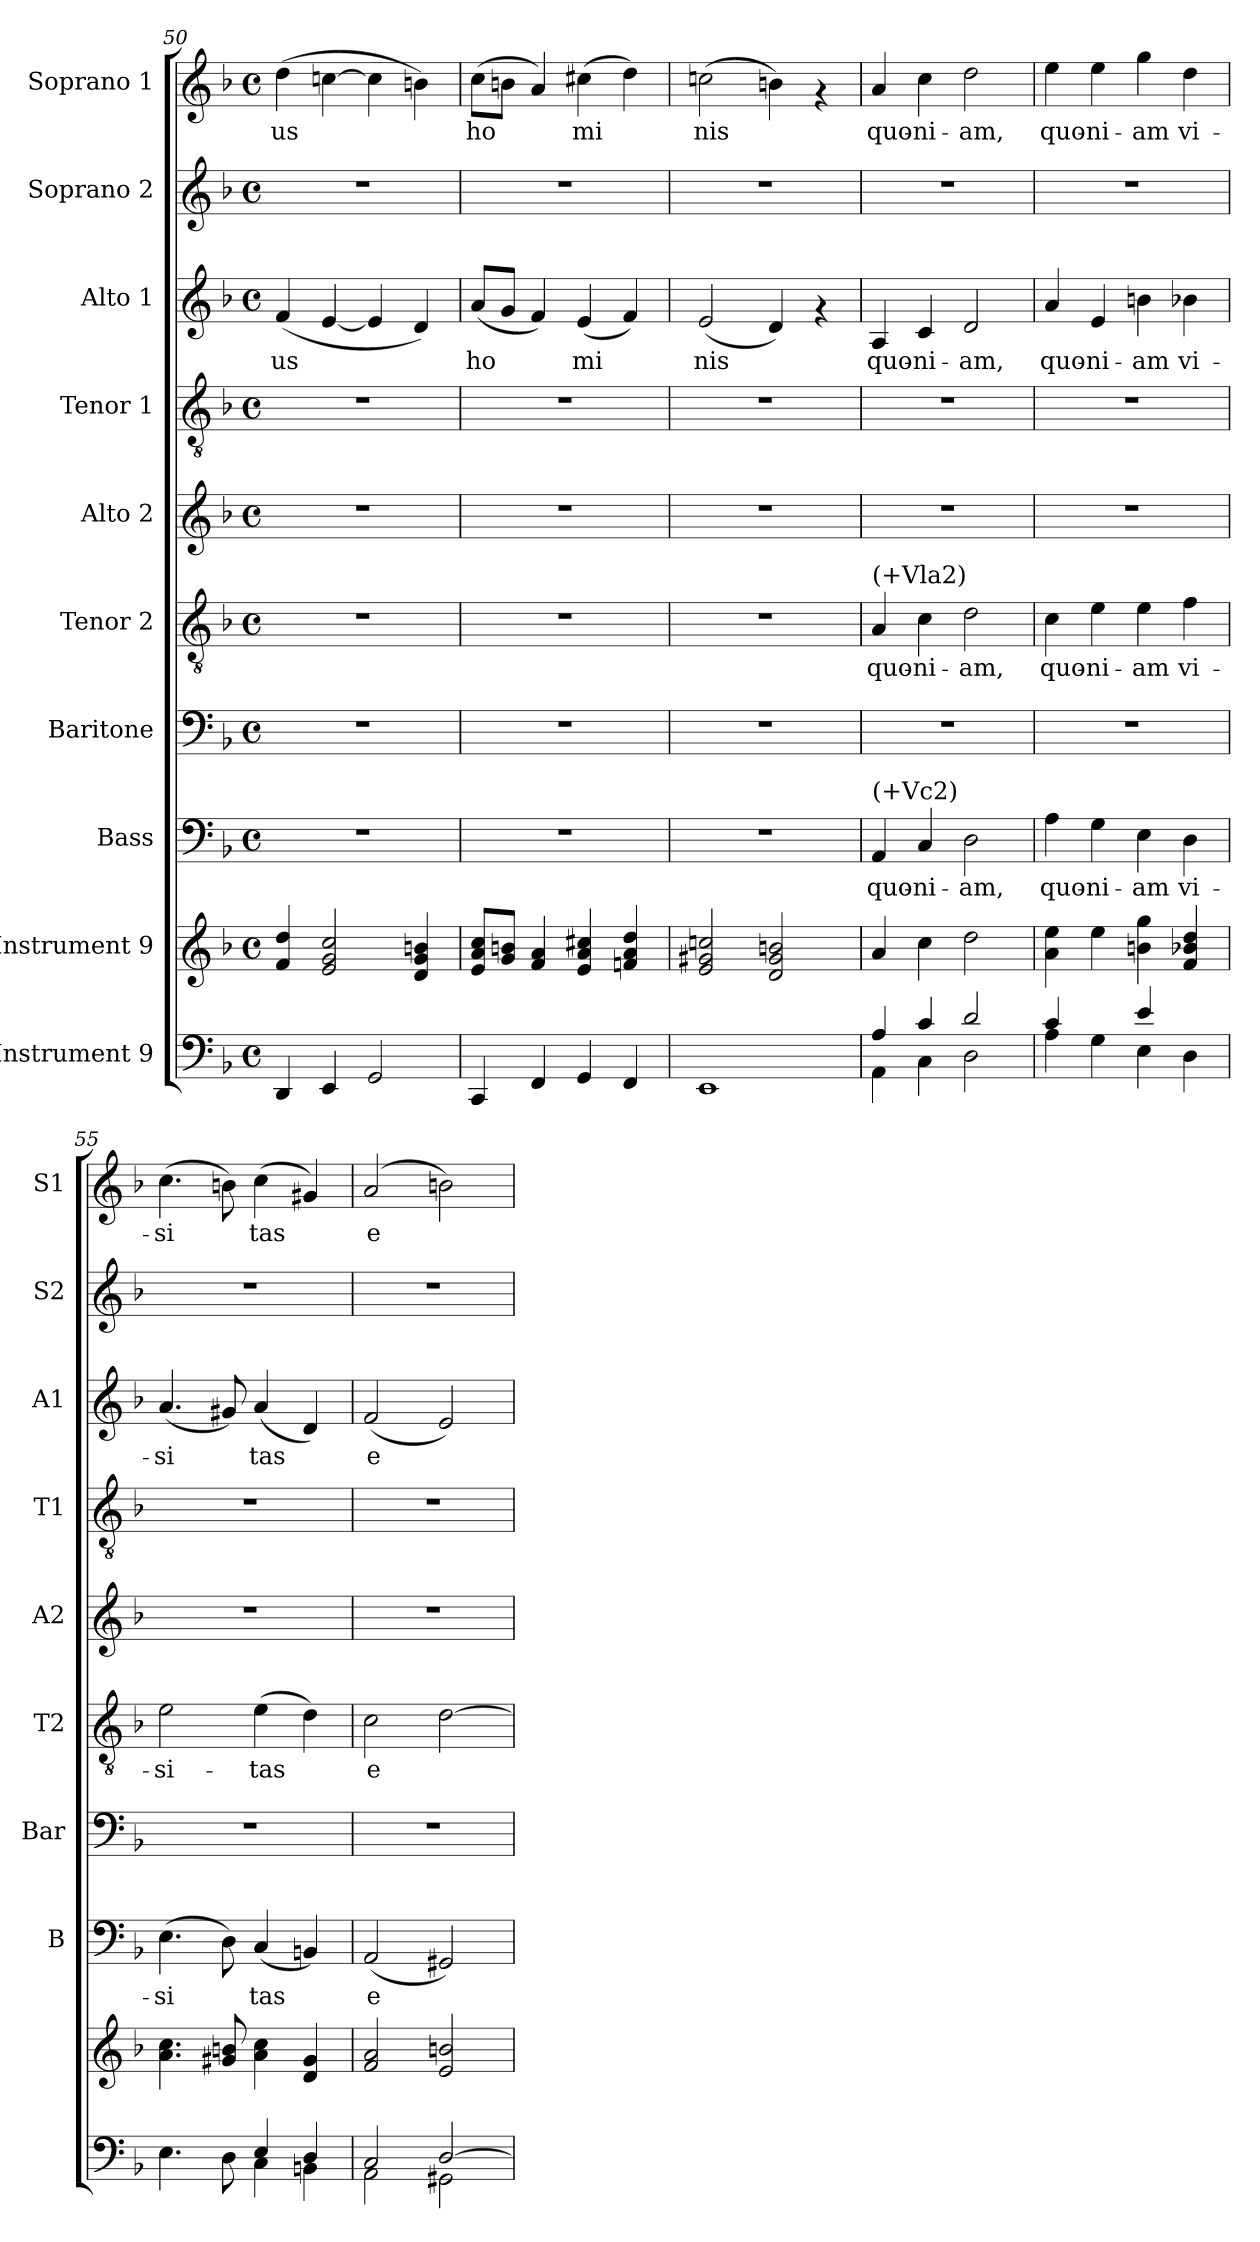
**kern	**kern	**kern	**text	**kern	**kern	**text	**kern	**kern	**kern	**text	**kern	**kern	**text
*part10	*part9	*part8	*part8	*part7	*part6	*part6	*part5	*part4	*part3	*part3	*part2	*part1	*part1
*staff10	*staff9	*staff8	*staff8	*staff7	*staff6	*staff6	*staff5	*staff4	*staff3	*staff3	*staff2	*staff1	*staff1
*I"Instrument 9	*I"Instrument 9	*I"Bass	*	*I"Baritone	*I"Tenor 2	*	*I"Alto 2	*I"Tenor 1	*I"Alto 1	*	*I"Soprano 2	*I"Soprano 1	*
*	*	*I'B	*	*I'Bar	*I'T2	*	*I'A2	*I'T1	*I'A1	*	*I'S2	*I'S1	*
*clefF4	*clefG2	*clefF4	*	*clefF4	*clefGv2	*	*clefG2	*clefGv2	*clefG2	*	*clefG2	*clefG2	*
*	*	*ITrd-3c-5	*	*ITrd-3c-5	*ITrd-3c-5	*	*ITrd-3c-5	*ITrd-3c-5	*ITrd-3c-5	*	*ITrd-3c-5	*ITrd-3c-5	*
*k[b-]	*k[b-]	*k[b-e-]	*	*k[b-e-]	*k[b-e-]	*	*k[b-e-]	*k[b-e-]	*k[b-e-]	*	*k[b-e-]	*k[b-e-]	*
*F:	*F:	*B-:	*	*B-:	*B-:	*	*B-:	*B-:	*B-:	*	*B-:	*B-:	*
*M4/4	*M4/4	*M4/4	*	*M4/4	*M4/4	*	*M4/4	*M4/4	*M4/4	*	*M4/4	*M4/4	*
*met(c)	*met(c)	*met(c)	*	*met(c)	*met(c)	*	*met(c)	*met(c)	*met(c)	*	*met(c)	*met(c)	*
=50	=50	=50	=50	=50	=50	=50	=50	=50	=50	=50	=50	=50	=50
!	!	!	!	!	!	!	!	!	!	!LO:LY:b	!	!	!LO:LY:b
4DD/	4f/ 4dd/	1r	.	1r	1r	.	1r	1r	(<4b-/	-us	1r	(>4gg\	-us
!	!	!	!	!	!	!	!	!	!	!LO:LY:b	!	!	!LO:LY:b
4EE/	2g/ 2e/ 2cc/	.	.	.	.	.	.	.	[<4a/	.	.	[>4ffn\	.
!	!	!	!	!	!	!	!	!	!	!LO:LY:b	!	!	!LO:LY:b
2GG/	.	.	.	.	.	.	.	.	4a/]	.	.	4ff\]	.
!	!	!	!	!	!	!	!	!	!	!LO:LY:b	!	!	!LO:LY:b
.	4bn/ 4g/ 4d/	.	.	.	.	.	.	.	4g/)	.	.	4een\)	.
=51	=51	=51	=51	=51	=51	=51	=51	=51	=51	=51	=51	=51	=51
!	!	!	!	!	!	!	!	!	!	!LO:LY:b	!	!	!LO:LY:b
4CC/	8cc/ 8a/ 8e/L	1r	.	1r	1r	.	1r	1r	(<8dd/L	ho-	1r	(>8ff\L	ho-
!	!	!	!	!	!	!	!	!	!	!LO:LY:b	!	!	!LO:LY:b
.	8g/ 8bn/J	.	.	.	.	.	.	.	8cc/J	--	.	8een\J	--
!	!	!	!	!	!	!	!	!	!	!LO:LY:b	!	!	!LO:LY:b
4FF/	4a/ 4f/	.	.	.	.	.	.	.	4b-/)	--	.	4dd/)	--
!	!	!	!	!	!	!	!	!	!	!LO:LY:b	!	!	!LO:LY:b
4GG/	4cc#X/ 4a/ 4e/	.	.	.	.	.	.	.	(<4a/	-mi-	.	(>4ff#X\	-mi-
!	!	!	!	!	!	!	!	!	!	!LO:LY:b	!	!	!LO:LY:b
4FF/	4dd/ 4a/ 4fn/	.	.	.	.	.	.	.	4b-/)	--	.	4gg\)	--
!!LO:PB:g=z
=52	=52	=52	=52	=52	=52	=52	=52	=52	=52	=52	=52	=52	=52
!	!	!	!	!	!	!	!	!	!	!LO:LY:b	!	!	!LO:LY:b
1EE	2ccn/ 2g#X/ 2e/	1r	.	1r	1r	.	1r	1r	(<2a/	-nis	1r	(>2ffn\	-nis
!	!	!	!	!	!	!	!	!	!	!LO:LY:b	!	!	!LO:LY:b
.	2bn/ 2d/ 2g#/	.	.	.	.	.	.	.	4g/)	.	.	4een\)	.
.	.	.	.	.	.	.	.	.	4rf	.	.	4rf	.
=53	=53	=53	=53	=53	=53	=53	=53	=53	=53	=53	=53	=53	=53
*^	*	*	*	*	*	*	*	*	*	*	*	*	*
!	!	!	!	!	!	!LO:TX:a:t=(+Vla2)	!	!	!	!	!	!	!	!
!	!	!	!LO:TX:a:t=(+Vc2)	!	!	!	!	!	!	!	!	!	!	!
!	!	!	!	!LO:LY:b:cj	!	!	!LO:LY:b	!	!	!	!LO:LY:b	!	!	!LO:LY:b
4A/	4AA\	4a/	4D/	quo-	1r	4d/	quo-	1r	1r	4d/	quo-	1r	4dd/	quo-
!	!	!	!	!LO:LY:b:cj	!	!	!LO:LY:b	!	!	!	!LO:LY:b	!	!	!LO:LY:b
4c/	4C\	4cc\	4F/	-ni-	.	4f\	-ni-	.	.	4f/	-ni-	.	4ff\	-ni-
!	!	!	!	!LO:LY:b:cj	!	!	!LO:LY:b	!	!	!	!LO:LY:b	!	!	!LO:LY:b
2d/	2D\	2dd\	2G\	-am,	.	2g\	-am,	.	.	2g/	-am,	.	2gg\	-am,
=54	=54	=54	=54	=54	=54	=54	=54	=54	=54	=54	=54	=54	=54	=54
!	!	!	!	!LO:LY:b:cj	!	!	!LO:LY:b	!	!	!	!LO:LY:b	!	!	!LO:LY:b
4c/	4A\	4ee\ 4a\	4d\	quo-	1r	4f\	quo-	1r	1r	4dd/	quo-	1r	4aa\	quo-
!	!	!	!	!LO:LY:b:cj	!	!	!LO:LY:b	!	!	!	!LO:LY:b	!	!	!LO:LY:b
4ryy	4G\	4ee\	4c\	-ni-	.	4a\	-ni-	.	.	4a/	-ni-	.	4aa\	-ni-
!	!	!	!	!LO:LY:b:cj	!	!	!LO:LY:b	!	!	!	!LO:LY:b	!	!	!LO:LY:b
4e/	4E\	4gg\ 4bn\	4A\	-am	.	4a\	-am	.	.	4een\	-am	.	4ccc\	-am
!	!	!	!	!LO:LY:b:cj	!	!	!LO:LY:b	!	!	!	!LO:LY:b	!	!	!LO:LY:b
4ryy	4D\	4dd/ 4b-X/ 4f/	4G\	vi-	.	4b-\	vi-	.	.	4ee-X\	vi-	.	4gg\	vi-
=55	=55	=55	=55	=55	=55	=55	=55	=55	=55	=55	=55	=55	=55	=55
!	!	!	!	!LO:LY:b:cj	!	!	!LO:LY:b	!	!	!	!LO:LY:b	!	!	!LO:LY:b
2ryy	4.E\	4.a\ 4.cc\	(>4.A\	-si-	1r	2a\	-si-	1r	1r	(<4.dd/	-si-	1r	(>4.ff\	-si-
!	!	!	!	!LO:LY:b:cj	!	!	!	!	!	!	!LO:LY:b	!	!	!LO:LY:b
.	8D\	8g#X/ 8bn/	8G\)	--	.	.	.	.	.	8cc#X/)	--	.	8een\)	--
!	!	!	!	!LO:LY:b:cj	!	!	!LO:LY:b	!	!	!	!LO:LY:b	!	!	!LO:LY:b
4E/	4C\	4cc\ 4a\	(<4F/	-tas	.	(>4a\	-tas	.	.	(<4dd/	-tas	.	(>4ff\	-tas
!	!	!	!	!LO:LY:b:cj	!	!	!LO:LY:b	!	!	!	!LO:LY:b	!	!	!LO:LY:b
4D/	4BBn\	4g#/ 4d/	4En/)	.	.	4g\)	.	.	.	4g/)	.	.	4cc#X/)	.
=56	=56	=56	=56	=56	=56	=56	=56	=56	=56	=56	=56	=56	=56	=56
!	!	!	!	!LO:LY:b:cj	!	!	!LO:LY:b	!	!	!	!LO:LY:b	!	!	!LO:LY:b
2C/	2AA\	2f/ 2a/	(<2D/	e-	1r	2f\	e-	1r	1r	(<2b-/	e-	1r	(>2dd/	e-
!	!	!	!	!LO:LY:b:cj	!	!	!LO:LY:b	!	!	!	!LO:LY:b	!	!	!LO:LY:b
[>2D/	2GG#X\	2e/ 2bn/	2C#X/)	--	.	[>2g\	--	.	.	2a/)	--	.	2een\)	--
*v	*v	*	*	*	*	*	*	*	*	*	*	*	*	*
=	=	=	=	=	=	=	=	=	=	=	=	=	=
*-	*-	*-	*-	*-	*-	*-	*-	*-	*-	*-	*-	*-	*-
